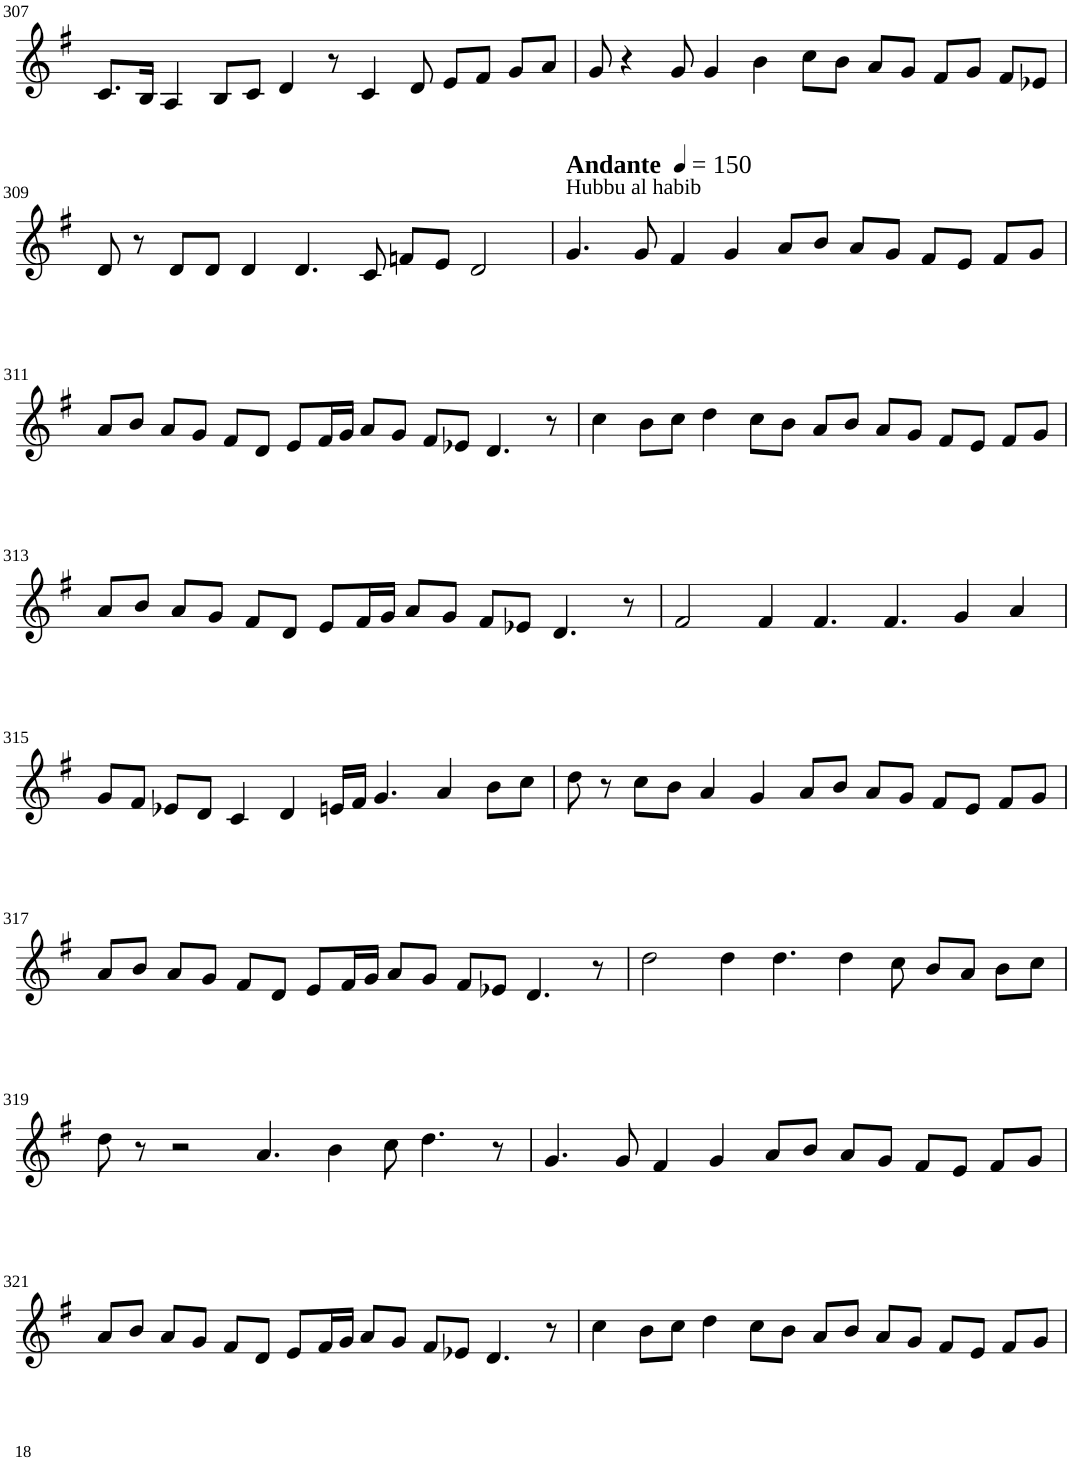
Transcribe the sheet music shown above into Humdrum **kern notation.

**kern
*part1
*staff1
*I"Violin
!!LO:PB:g=z
*clefG2
*k[f#]
*G:
*M8/4
=307
8.c/L
16B/Jk
4A/
8B/L
8c/J
4d/
8r
4c/
8d/
8e/L
8f#/J
8g/L
8a/J
=308
8g/
4r
8g/
4g/
4b\
8cc\L
8b\J
8a/L
8g/J
8f#/L
8g/J
8f#/L
8e-X/J
!!LO:LB:g=z
=309
8d/
8r
8d/L
8d/J
4d/
4.d/
8c/
8fn/L
8e/J
2d/
=310
*MM150
!LO:TX:a:B:t=Andante
!LO:TX:a:t=Hubbu al habib
4.g/
8g/
4f#/
4g/
8a/L
8b/J
8a/L
8g/J
8f#/L
8e/J
8f#/L
8g/J
!!LO:LB:g=z
=311
8a/L
8b/J
8a/L
8g/J
8f#/L
8d/J
8e/L
16f#/L
16g/JJ
8a/L
8g/J
8f#/L
8e-X/J
4.d/
8r
=312
4cc\
8b\L
8cc\J
4dd\
8cc\L
8b\J
8a/L
8b/J
8a/L
8g/J
8f#/L
8e/J
8f#/L
8g/J
!!LO:LB:g=z
=313
8a/L
8b/J
8a/L
8g/J
8f#/L
8d/J
8e/L
16f#/L
16g/JJ
8a/L
8g/J
8f#/L
8e-X/J
4.d/
8r
=314
2f#/
4f#/
4.f#/
4.f#/
4g/
4a/
!!LO:LB:g=z
=315
8g/L
8f#/J
8e-X/L
8d/J
4c/
4d/
16en/LL
16f#/JJ
4.g/
4a/
8b\L
8cc\J
=316
8dd\
8r
8cc\L
8b\J
4a/
4g/
8a/L
8b/J
8a/L
8g/J
8f#/L
8e/J
8f#/L
8g/J
!!LO:LB:g=z
=317
8a/L
8b/J
8a/L
8g/J
8f#/L
8d/J
8e/L
16f#/L
16g/JJ
8a/L
8g/J
8f#/L
8e-X/J
4.d/
8r
=318
2dd\
4dd\
4.dd\
4dd\
8cc\
8b/L
8a/J
8b\L
8cc\J
!!LO:LB:g=z
=319
8dd\
8r
2r
4.a/
4b\
8cc\
4.dd\
8r
=320
4.g/
8g/
4f#/
4g/
8a/L
8b/J
8a/L
8g/J
8f#/L
8e/J
8f#/L
8g/J
!!LO:LB:g=z
=321
8a/L
8b/J
8a/L
8g/J
8f#/L
8d/J
8e/L
16f#/L
16g/JJ
8a/L
8g/J
8f#/L
8e-X/J
4.d/
8r
=322
4cc\
8b\L
8cc\J
4dd\
8cc\L
8b\J
8a/L
8b/J
8a/L
8g/J
8f#/L
8e/J
8f#/L
8g/J
=
*-
